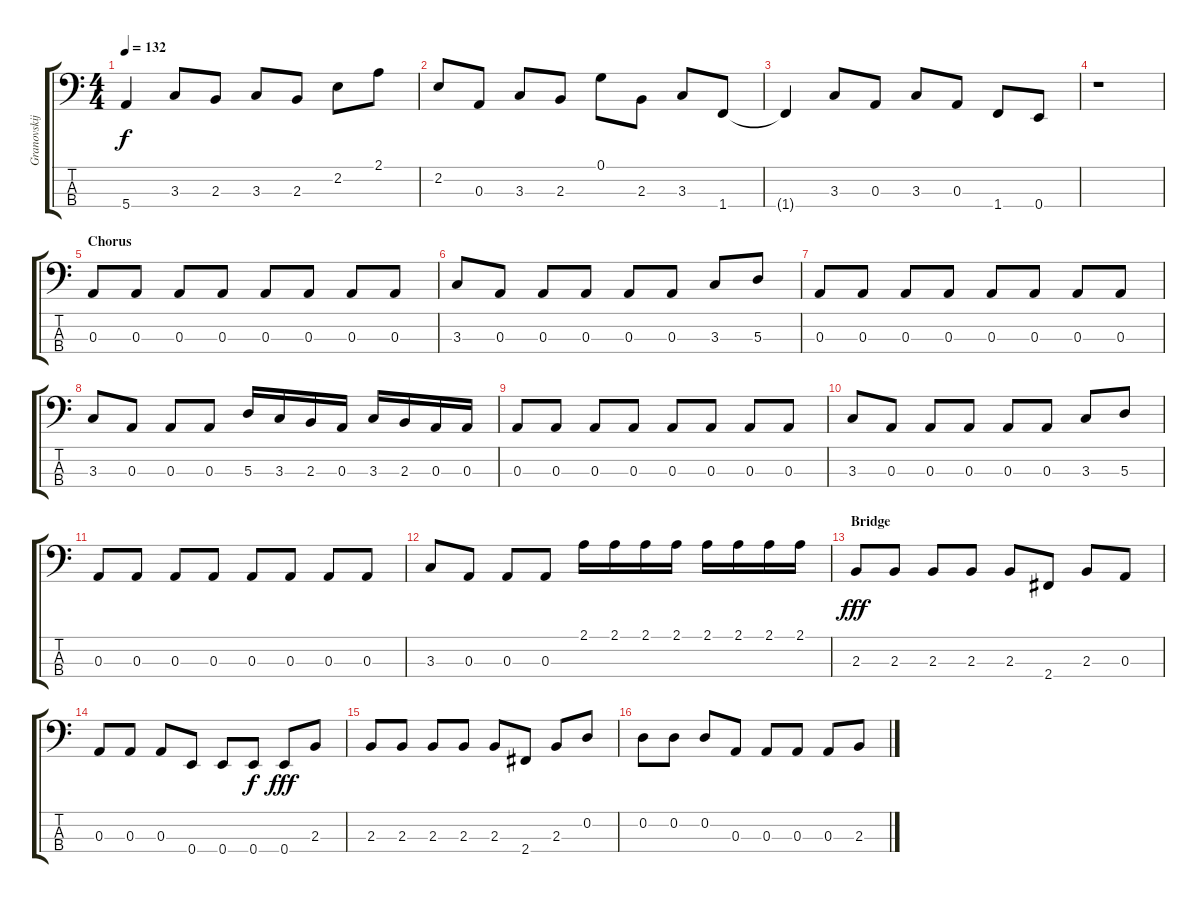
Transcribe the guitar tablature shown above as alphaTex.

\track ("Granovskij" "Granovskij") {instrument electricbassfinger}
\staff {score tabs}
\tuning (G2 D2 A1 E1) {hide}
\ts (4 4)
\tempo 132
\clef f4
\ks c
5.4{t}.4{dy f} 3.3.8 2.3.8 3.3.8 2.3.8 2.2.8 2.1.8 |
2.2.8 0.3.8 3.3.8 2.3.8 0.1.8 2.3.8 3.3.8 1.4.8 |
1.4{t}.4 3.3.8 0.3.8 3.3.8 0.3.8 1.4.8 0.4.8 |
r.1 |
\section ("" "Chorus")
0.3.8 0.3.8 0.3.8 0.3.8 0.3.8 0.3.8 0.3.8 0.3.8 |
3.3.8 0.3.8 0.3.8 0.3.8 0.3.8 0.3.8 3.3.8 5.3.8 |
0.3.8 0.3.8 0.3.8 0.3.8 0.3.8 0.3.8 0.3.8 0.3.8 |
3.3.8 0.3.8 0.3.8 0.3.8 5.3.16 3.3.16 2.3.16 0.3.16 3.3.16 2.3.16 0.3.16 0.3.16 |
0.3.8 0.3.8 0.3.8 0.3.8 0.3.8 0.3.8 0.3.8 0.3.8 |
3.3.8 0.3.8 0.3.8 0.3.8 0.3.8 0.3.8 3.3.8 5.3.8 |
0.3.8 0.3.8 0.3.8 0.3.8 0.3.8 0.3.8 0.3.8 0.3.8 |
3.3.8 0.3.8 0.3.8 0.3.8 2.1.16 2.1.16 2.1.16 2.1.16 2.1.16 2.1.16 2.1.16 2.1.16 |
\section ("" "Bridge")
2.3.8{dy fff} 2.3.8 2.3.8 2.3.8 2.3.8 2.4.8 2.3.8 0.3.8 |
0.3.8 0.3.8 0.3.8 0.4.8 0.4.8 0.4.8{dy f} 0.4.8{dy fff} 2.3.8 |
2.3.8 2.3.8 2.3.8 2.3.8 2.3.8 2.4.8 2.3.8 0.2.8 |
0.2.8 0.2.8 0.2.8 0.3.8 0.3.8 0.3.8 0.3.8 2.3.8
